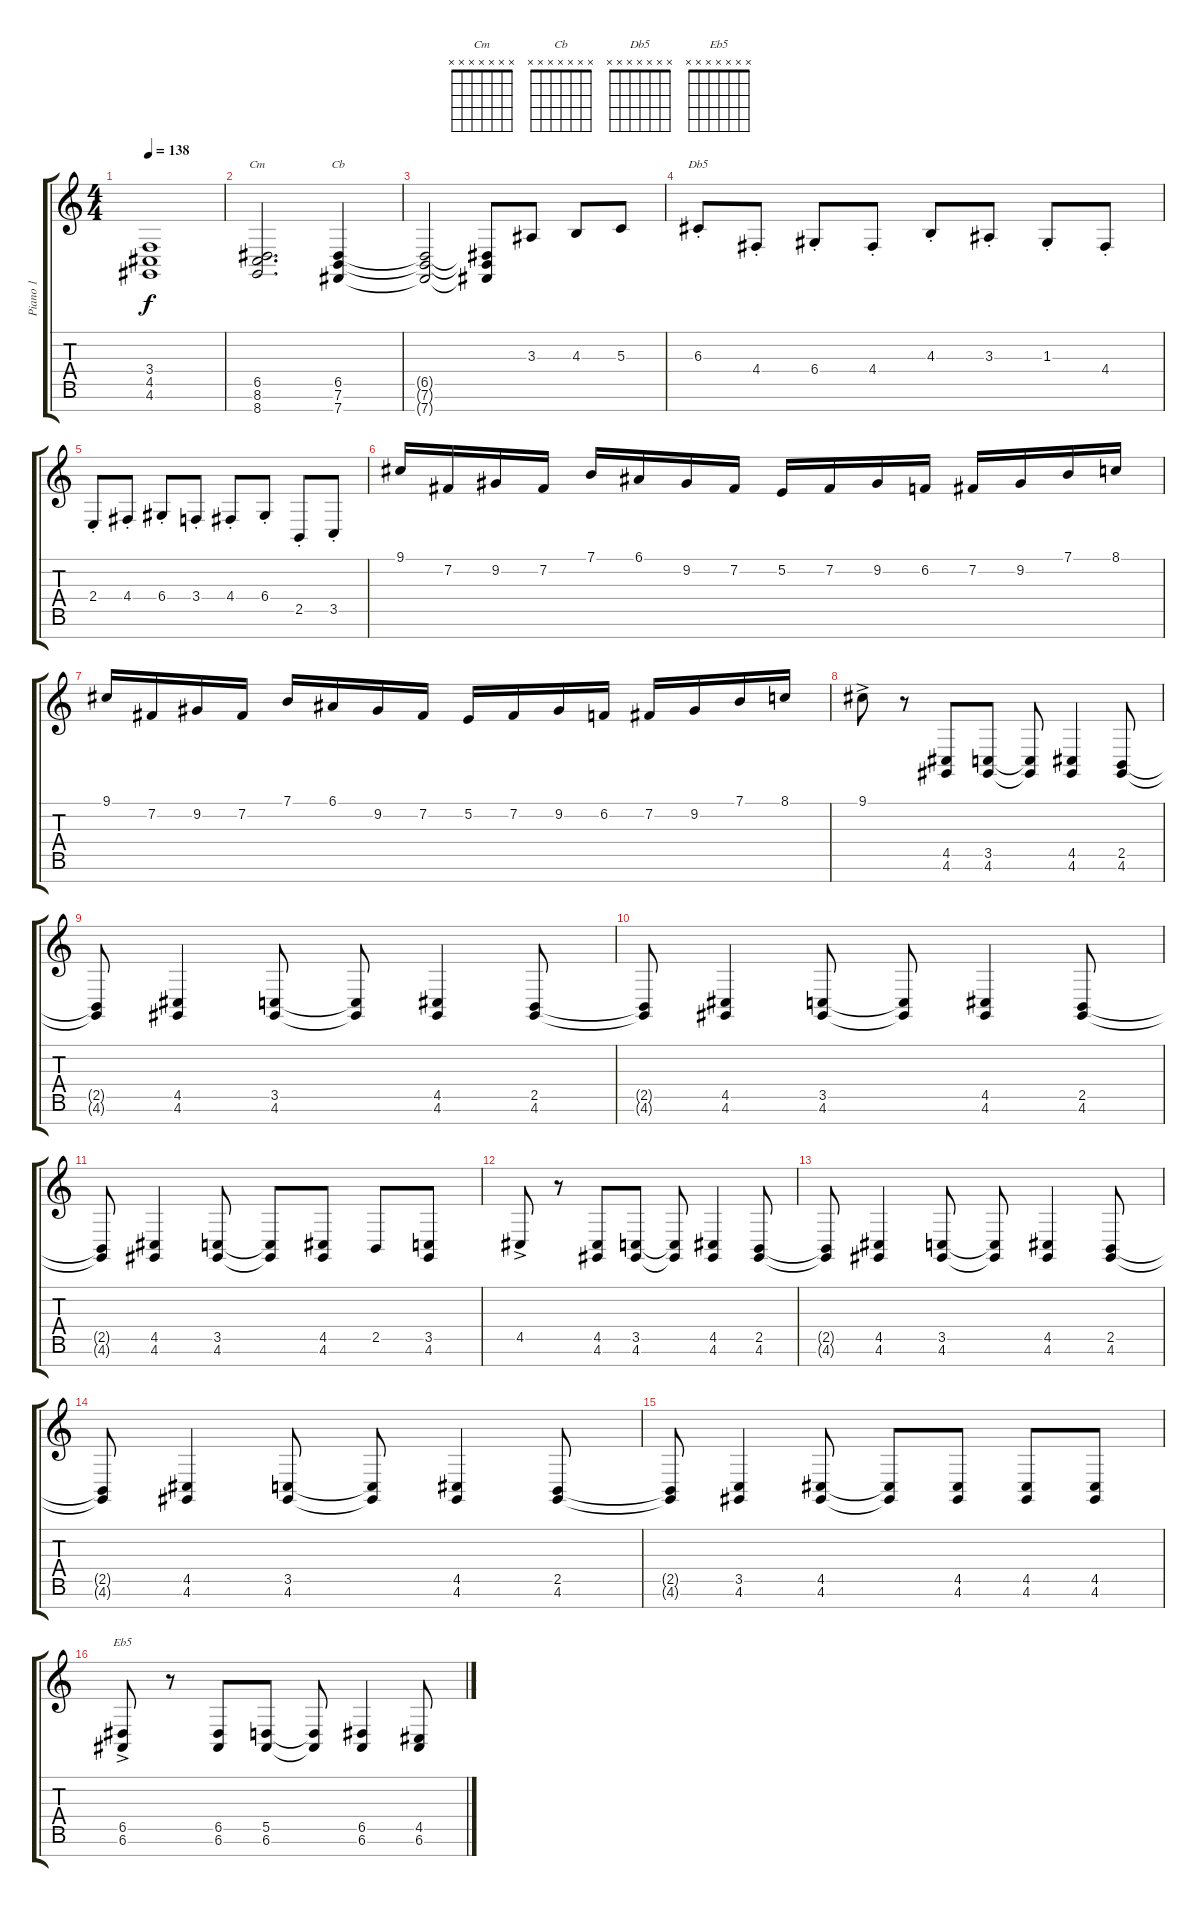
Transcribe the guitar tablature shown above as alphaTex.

\track ("Piano 1" "Piano 1") {instrument acousticgrandpiano}
\staff {score tabs}
\tuning (E4 B3 G3 D3 A2 E2 B1) {hide}
\chord ("Cm" x x x x x x x) {firstfret 0}
\chord ("Cb" x x x x x x x) {firstfret 0}
\chord ("Db5" x x x x x x x) {firstfret 0}
\chord ("Eb5" x x x x x x x) {firstfret 0}
\ts (4 4)
\tempo 138
\clef g2
\ks c
(3.4{t} 4.5{t} 4.6{t}).1{dy f} |
(6.5 8.6 8.7).2{d ch "Cm"} (6.5 7.6 7.7).4{ch "Cb"} |
(6.5{t} 7.6{t} 7.7{t}).2 (6.5{t} 7.6{t} 7.7{t}).8 3.3.8 4.3.8 5.3.8 |
6.3{st}.8{ch "Db5"} 4.4{st}.8 6.4{st}.8 4.4{st}.8 4.3{st}.8 3.3{st}.8 1.3{st}.8 4.4{st}.8 |
2.4{st}.8 4.4{st}.8 6.4{st}.8 3.4{st}.8 4.4{st}.8 6.4{st}.8 2.5{st}.8 3.5{st}.8 |
9.1.16 7.2.16 9.2.16 7.2.16 7.1.16 6.1.16 9.2.16 7.2.16 5.2.16 7.2.16 9.2.16 6.2.16 7.2.16 9.2.16 7.1.16 8.1.16 |
9.1.16 7.2.16 9.2.16 7.2.16 7.1.16 6.1.16 9.2.16 7.2.16 5.2.16 7.2.16 9.2.16 6.2.16 7.2.16 9.2.16 7.1.16 8.1.16 |
9.1{ac}.8 r.8 (4.5 4.6).8 (3.5 4.6).8 (3.5{t} 4.6{t}).8 (4.5 4.6).4 (2.5 4.6).8 |
(2.5{t} 4.6{t}).8 (4.5 4.6).4 (3.5 4.6).8 (3.5{t} 4.6{t}).8 (4.5 4.6).4 (2.5 4.6).8 |
(2.5{t} 4.6{t}).8 (4.5 4.6).4 (3.5 4.6).8 (3.5{t} 4.6{t}).8 (4.5 4.6).4 (2.5 4.6).8 |
(2.5{t} 4.6{t}).8 (4.5 4.6).4 (3.5 4.6).8 (3.5{t} 4.6{t}).8 (4.5 4.6).8 2.5.8 (3.5 4.6).8 |
4.5{ac}.8 r.8 (4.5 4.6).8 (3.5 4.6).8 (3.5{t} 4.6{t}).8 (4.5 4.6).4 (2.5 4.6).8 |
(2.5{t} 4.6{t}).8 (4.5 4.6).4 (3.5 4.6).8 (3.5{t} 4.6{t}).8 (4.5 4.6).4 (2.5 4.6).8 |
(2.5{t} 4.6{t}).8 (4.5 4.6).4 (3.5 4.6).8 (3.5{t} 4.6{t}).8 (4.5 4.6).4 (2.5 4.6).8 |
(2.5{t} 4.6{t}).8 (3.5 4.6).4 (4.5 4.6).8 (4.5{t} 4.6{t}).8 (4.5 4.6).8 (4.5 4.6).8 (4.5 4.6).8 |
(6.5{ac} 6.6{ac}).8{ch "Eb5"} r.8 (6.5 6.6).8 (5.5 6.6).8 (5.5{t} 6.6{t}).8 (6.5 6.6).4 (4.5 6.6).8
